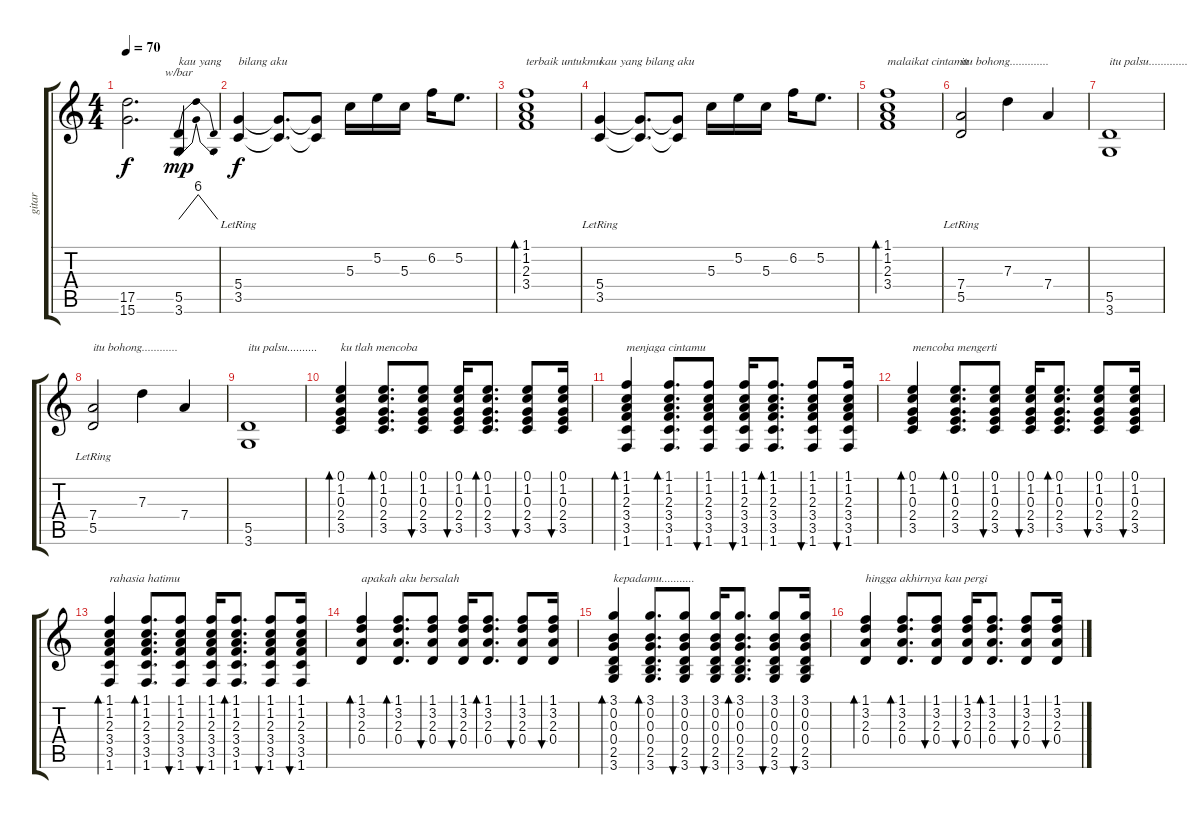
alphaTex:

\track ("gitar" "gitar") {instrument acousticguitarsteel}
\staff {score tabs}
\tuning (E4 B3 G3 D3 A2 E2) {hide}
\ts (4 4)
\tempo 70
\clef g2
\ks c
(17.5 15.6).2{d dy f} (5.5 3.6).4{tbe (dip default 0 0 15 24 60 0) txt "kau yang" dy mp} |
(5.4{lr} 3.5{lr}).4{txt "bilang aku" dy f} (5.4{t} 3.5{t}).8{d} (5.4{t} 3.5{t}).8 5.3.16 5.2.16 5.3.16 6.2.16 5.2.8{d} |
(1.1 1.2 2.3 3.4).1{bd 480 txt "terbaik untukmu"} |
(5.4{lr} 3.5{lr}).4{txt "kau yang bilang aku"} (5.4{t} 3.5{t}).8{d} (5.4{t} 3.5{t}).8 5.3.16 5.2.16 5.3.16 6.2.16 5.2.8{d} |
(1.1 1.2 2.3 3.4).1{bd 480 txt "malaikat cintamu"} |
(7.4{lr} 5.5{lr}).2{txt "itu bohong............."} 7.3.4 7.4.4 |
(5.5 3.6).1{txt "itu palsu............."} |
(7.4{lr} 5.5{lr}).2{txt "itu bohong............"} 7.3.4 7.4.4 |
(5.5 3.6).1{txt "itu palsu.........."} |
(0.1 1.2 0.3 2.4 3.5).4{bd 60 txt "ku tlah mencoba" volume 5 instrument acousticguitarsteel} (0.1 1.2 0.3 2.4 3.5).8{d bd 30} (0.1 1.2 0.3 2.4 3.5).8{bu 30} (0.1 1.2 0.3 2.4 3.5).16{bu 30} (0.1 1.2 0.3 2.4 3.5).8{d bd 30} (0.1 1.2 0.3 2.4 3.5).8{bu 30} (0.1 1.2 0.3 2.4 3.5).16{bu 30} |
(1.1 1.2 2.3 3.4 3.5 1.6).4{bd 60 txt "menjaga cintamu"} (1.1 1.2 2.3 3.4 3.5 1.6).8{d bd 30} (1.1 1.2 2.3 3.4 3.5 1.6).8{bu 30} (1.1 1.2 2.3 3.4 3.5 1.6).16{bu 30} (1.1 1.2 2.3 3.4 3.5 1.6).8{d bd 30} (1.1 1.2 2.3 3.4 3.5 1.6).8{bu 30} (1.1 1.2 2.3 3.4 3.5 1.6).16{bu 30} |
(0.1 1.2 0.3 2.4 3.5).4{bd 60 txt "mencoba mengerti"} (0.1 1.2 0.3 2.4 3.5).8{d bd 30} (0.1 1.2 0.3 2.4 3.5).8{bu 30} (0.1 1.2 0.3 2.4 3.5).16{bu 30} (0.1 1.2 0.3 2.4 3.5).8{d bd 30} (0.1 1.2 0.3 2.4 3.5).8{bu 30} (0.1 1.2 0.3 2.4 3.5).16{bu 30} |
(1.1 1.2 2.3 3.4 3.5 1.6).4{bd 60 txt "rahasia hatimu"} (1.1 1.2 2.3 3.4 3.5 1.6).8{d bd 30} (1.1 1.2 2.3 3.4 3.5 1.6).8{bu 30} (1.1 1.2 2.3 3.4 3.5 1.6).16{bu 30} (1.1 1.2 2.3 3.4 3.5 1.6).8{d bd 30} (1.1 1.2 2.3 3.4 3.5 1.6).8{bu 30} (1.1 1.2 2.3 3.4 3.5 1.6).16{bu 30} |
(1.1 3.2 2.3 0.4).4{bd 60 txt "apakah aku bersalah"} (1.1 3.2 2.3 0.4).8{d bd 30} (1.1 3.2 2.3 0.4).8{bu 30} (1.1 3.2 2.3 0.4).16{bu 30} (1.1 3.2 2.3 0.4).8{d bd 30} (1.1 3.2 2.3 0.4).8{bu 30} (1.1 3.2 2.3 0.4).16{bu 30} |
(3.1 0.2 0.3 0.4 2.5 3.6).4{bd 60 txt "kepadamu..........."} (3.1 0.2 0.3 0.4 2.5 3.6).8{d bd 30} (3.1 0.2 0.3 0.4 2.5 3.6).8{bu 30} (3.1 0.2 0.3 0.4 2.5 3.6).16{bu 30} (3.1 0.2 0.3 0.4 2.5 3.6).8{d bd 30} (3.1 0.2 0.3 0.4 2.5 3.6).8{bu 30} (3.1 0.2 0.3 0.4 2.5 3.6).16{bu 30} |
(1.1 3.2 2.3 0.4).4{bd 60 txt "hingga akhirnya kau pergi"} (1.1 3.2 2.3 0.4).8{d bd 30} (1.1 3.2 2.3 0.4).8{bu 30} (1.1 3.2 2.3 0.4).16{bu 30} (1.1 3.2 2.3 0.4).8{d bd 30} (1.1 3.2 2.3 0.4).8{bu 30} (1.1 3.2 2.3 0.4).16{bu 30}
